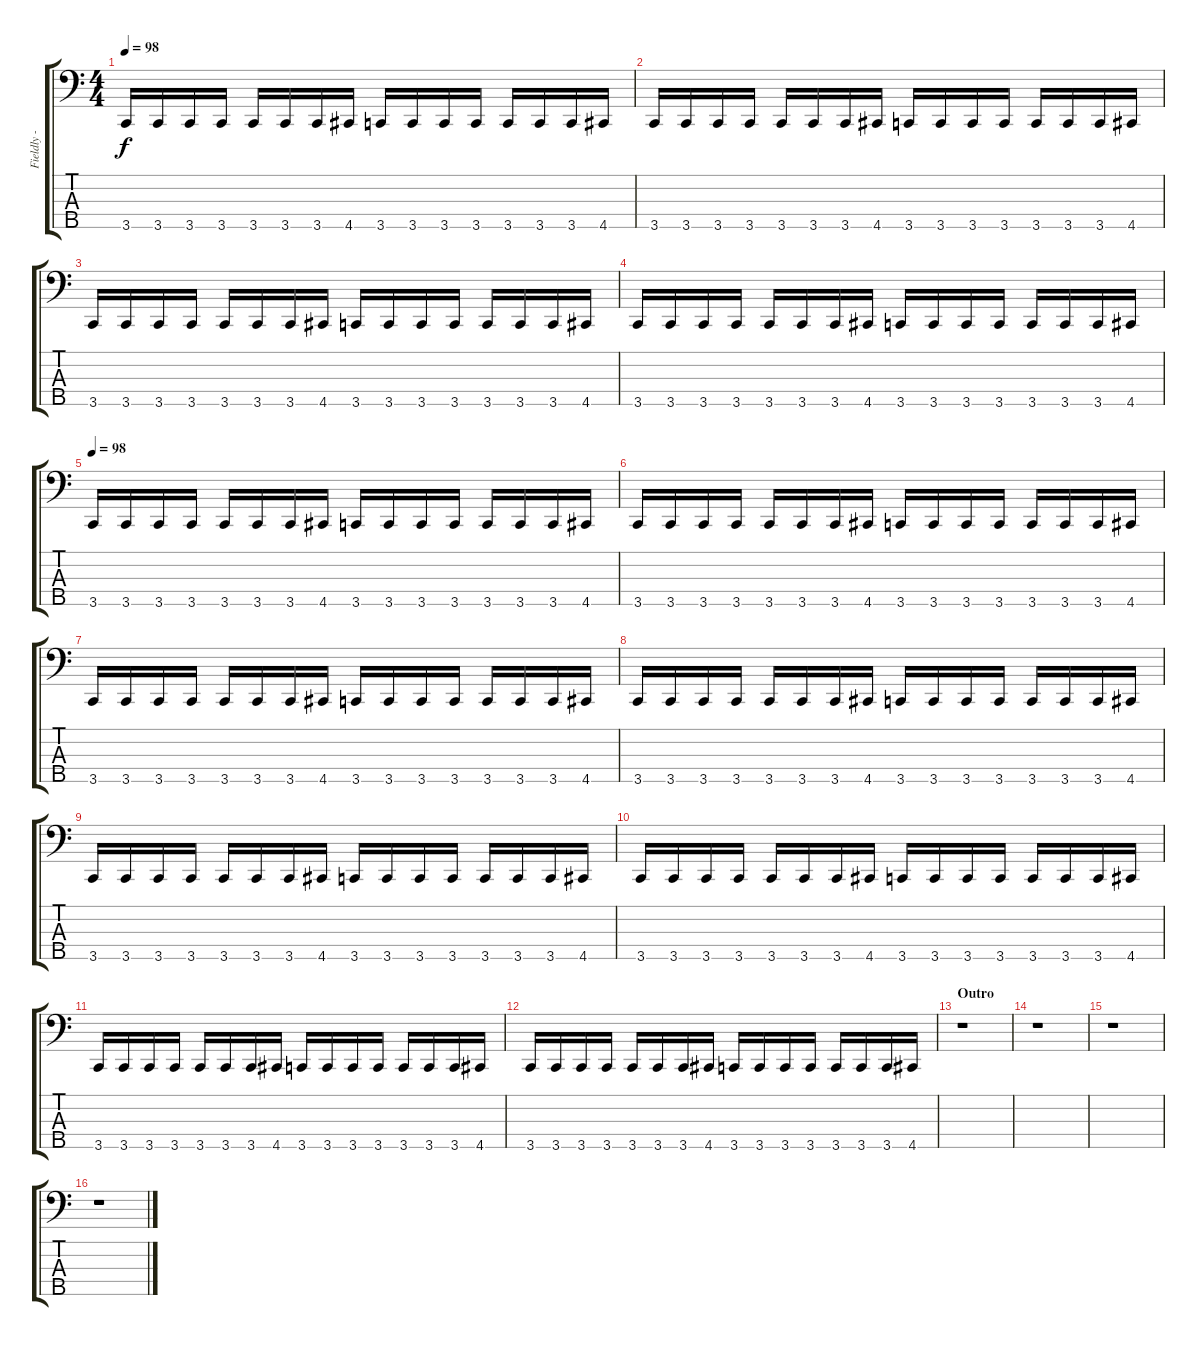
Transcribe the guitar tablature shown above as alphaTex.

\track ("Fieldly - Bass" "Fieldly - ") {instrument fretlessbass}
\staff {score tabs}
\tuning (F2 C2 G1 D1 A0) {hide}
\ts (4 4)
\tempo 98
\clef f4
\ks c
3.5.16{dy f} 3.5.16 3.5.16 3.5.16 3.5.16 3.5.16 3.5.16 4.5.16 3.5.16 3.5.16 3.5.16 3.5.16 3.5.16 3.5.16 3.5.16 4.5.16 |
3.5.16 3.5.16 3.5.16 3.5.16 3.5.16 3.5.16 3.5.16 4.5.16 3.5.16 3.5.16 3.5.16 3.5.16 3.5.16 3.5.16 3.5.16 4.5.16 |
3.5.16 3.5.16 3.5.16 3.5.16 3.5.16 3.5.16 3.5.16 4.5.16 3.5.16 3.5.16 3.5.16 3.5.16 3.5.16 3.5.16 3.5.16 4.5.16 |
3.5.16 3.5.16 3.5.16 3.5.16 3.5.16 3.5.16 3.5.16 4.5.16 3.5.16 3.5.16 3.5.16 3.5.16 3.5.16 3.5.16 3.5.16 4.5.16 |
\tempo 98
3.5.16{volume 16 instrument slapbass1} 3.5.16 3.5.16 3.5.16 3.5.16 3.5.16 3.5.16 4.5.16 3.5.16 3.5.16 3.5.16 3.5.16 3.5.16 3.5.16 3.5.16 4.5.16 |
3.5.16 3.5.16 3.5.16 3.5.16 3.5.16 3.5.16 3.5.16 4.5.16 3.5.16 3.5.16 3.5.16 3.5.16 3.5.16 3.5.16 3.5.16 4.5.16 |
3.5.16 3.5.16 3.5.16 3.5.16 3.5.16 3.5.16 3.5.16 4.5.16 3.5.16 3.5.16 3.5.16 3.5.16 3.5.16 3.5.16 3.5.16 4.5.16 |
3.5.16 3.5.16 3.5.16 3.5.16 3.5.16 3.5.16 3.5.16 4.5.16 3.5.16 3.5.16 3.5.16 3.5.16 3.5.16 3.5.16 3.5.16 4.5.16 |
3.5.16 3.5.16 3.5.16 3.5.16 3.5.16 3.5.16 3.5.16 4.5.16 3.5.16 3.5.16 3.5.16 3.5.16 3.5.16 3.5.16 3.5.16 4.5.16 |
3.5.16 3.5.16 3.5.16 3.5.16 3.5.16 3.5.16 3.5.16 4.5.16 3.5.16 3.5.16 3.5.16 3.5.16 3.5.16 3.5.16 3.5.16 4.5.16 |
3.5.16 3.5.16 3.5.16 3.5.16 3.5.16 3.5.16 3.5.16 4.5.16 3.5.16 3.5.16 3.5.16 3.5.16 3.5.16 3.5.16 3.5.16 4.5.16 |
3.5.16 3.5.16 3.5.16 3.5.16 3.5.16 3.5.16 3.5.16 4.5.16 3.5.16 3.5.16 3.5.16 3.5.16 3.5.16 3.5.16 3.5.16 4.5.16 |
\section ("" "Outro")
r.1 |
r.1 |
r.1 |
r.1
